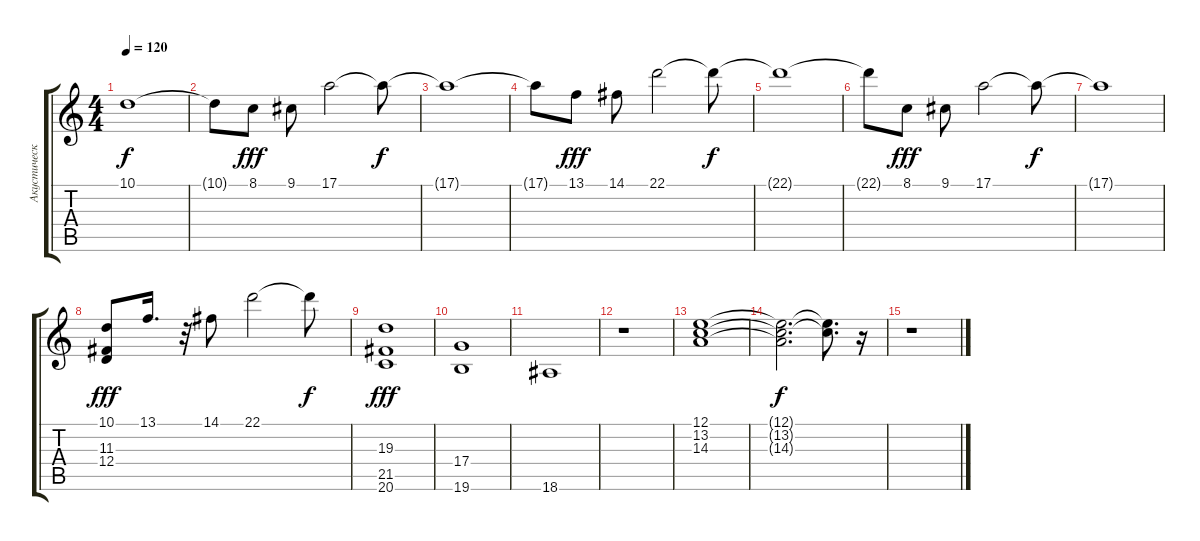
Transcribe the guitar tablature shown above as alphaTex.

\track ("Акустический Гранд Роял" "Акустическ") {instrument acousticgrandpiano}
\staff {score tabs}
\tuning (E4 B3 G3 D3 A2 E2) {hide}
\ts (4 4)
\tempo 120
\clef g2
\ks c
10.1{t}.1{dy f} |
10.1{t}.8 8.1.8{dy fff} 9.1.8 17.1.2 17.1{t}.8{dy f} |
17.1{t}.1 |
17.1{t}.8 13.1.8{dy fff} 14.1.8 22.1.2 22.1{t}.8{dy f} |
22.1{t}.1 |
22.1{t}.8 8.1.8{dy fff} 9.1.8 17.1.2 17.1{t}.8{dy f} |
17.1{t}.1 |
(10.1 11.3 12.4).8{dy fff} 13.1.16{d} r.32 14.1.8 22.1.2 22.1{t}.8{dy f} |
(19.3 21.5 20.6).1{dy fff} |
(17.4 19.6).1 |
18.6.1 |
r.1 |
(12.1 13.2 14.3).1 |
(12.1{t} 13.2{t} 14.3{t}).2{d dy f} (12.1{t} 13.2{t}).8{d} r.16 |
r.1
